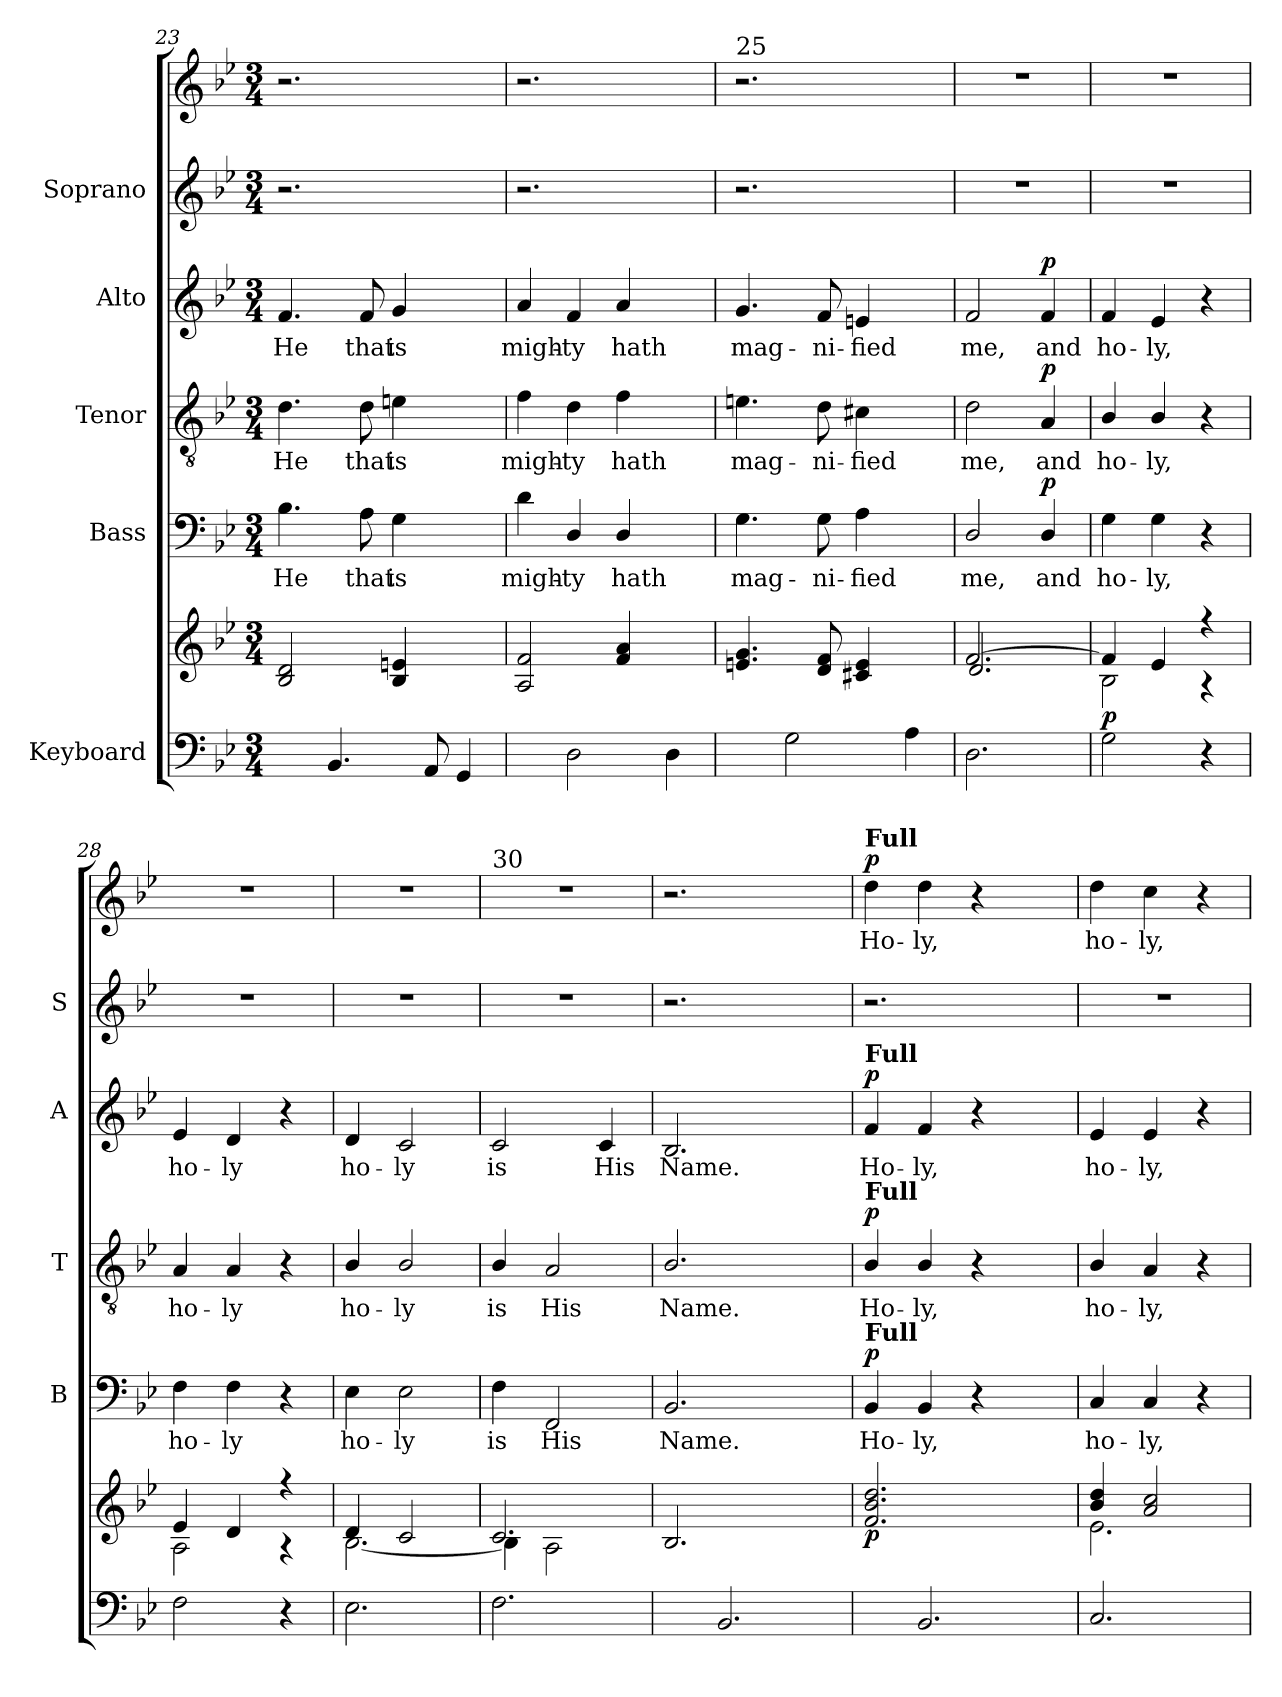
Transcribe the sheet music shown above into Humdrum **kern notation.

**kern	**kern	**dynam	**kern	**text	**dynam	**kern	**text	**dynam	**kern	**text	**dynam	**kern	**kern	**text	**dynam
*part5	*part5	*part5	*part4	*part4	*part4	*part3	*part3	*part3	*part2	*part2	*part2	*part1	*part1	*part1	*part1
*staff7	*staff6	*staff6/7	*staff5	*staff5	*staff5	*staff4	*staff4	*staff4	*staff3	*staff3	*staff3	*staff2	*staff1	*staff1	*staff1/2
*I"Keyboard	*	*	*I"Bass	*	*	*I"Tenor	*	*	*I"Alto	*	*	*I"Soprano	*	*	*
*	*	*	*I'B	*	*	*I'T	*	*	*I'A	*	*	*I'S	*	*	*
*clefF4	*clefG2	*	*clefF4	*	*	*clefGv2	*	*	*clefG2	*	*	*clefG2	*clefG2	*	*
*k[b-e-]	*k[b-e-]	*	*k[b-e-]	*	*	*k[b-e-]	*	*	*k[b-e-]	*	*	*k[b-e-]	*k[b-e-]	*	*
*B-:	*B-:	*	*B-:	*	*	*B-:	*	*	*B-:	*	*	*B-:	*B-:	*	*
*M3/4	*M3/4	*	*M3/4	*	*	*M3/4	*	*	*M3/4	*	*	*M3/4	*M3/4	*	*
=23	=23	=23	=23	=23	=23	=23	=23	=23	=23	=23	=23	=23	=23	=23	=23
*	*^	*	*	*	*	*	*	*	*	*	*	*	*	*	*
!	!	!LO:N:vis=1	!	!	!LO:LY:b	!	!	!LO:LY:b	!	!	!LO:LY:b	!	!	!	!	!
4ryy	2B-/ 2d/	2.ryy	.	4.B-\	He	.	4.d\	He	.	4.f/	He	.	2.r	2.r	.	.
4.BB-/	.	.	.	.	.	.	.	.	.	.	.	.	.	.	.	.
!	!	!	!	!	!LO:LY:b	!	!	!LO:LY:b	!	!	!LO:LY:b	!	!	!	!	!
.	.	.	.	8A\	that	.	8d\	that	.	8f/	that	.	.	.	.	.
!	!	!	!	!	!LO:LY:b	!	!	!LO:LY:b	!	!	!LO:LY:b	!	!	!	!	!
.	4B-/ 4en/	.	.	4G\	is	.	4en\	is	.	4g/	is	.	.	.	.	.
8AA/	.	.	.	.	.	.	.	.	.	.	.	.	.	.	.	.
4GG/	4ryy	4ryy	.	4ryy	.	.	4ryy	.	.	4ryy	.	.	4ryy	4ryy	.	.
=24	=24	=24	=24	=24	=24	=24	=24	=24	=24	=24	=24	=24	=24	=24	=24	=24
!	!	!LO:N:vis=1	!	!	!LO:LY:b	!	!	!LO:LY:b	!	!	!LO:LY:b	!	!	!	!	!
4ryy	2A/ 2f/	2.ryy	.	4d\	migh-	.	4f\	migh-	.	4a/	migh-	.	2.r	2.r	.	.
!	!	!	!	!	!LO:LY:b	!	!	!LO:LY:b	!	!	!LO:LY:b	!	!	!	!	!
2D\	.	.	.	4D/	-ty	.	4d\	-ty	.	4f/	-ty	.	.	.	.	.
!	!	!	!	!	!LO:LY:b	!	!	!LO:LY:b	!	!	!LO:LY:b	!	!	!	!	!
.	4f/ 4a/	.	.	4D/	hath	.	4f\	hath	.	4a/	hath	.	.	.	.	.
4D\	4ryy	4ryy	.	4ryy	.	.	4ryy	.	.	4ryy	.	.	4ryy	4ryy	.	.
=25	=25	=25	=25	=25	=25	=25	=25	=25	=25	=25	=25	=25	=25	=25	=25	=25
!	!	!	!	!	!	!	!	!	!	!	!	!	!	!LO:TX:a:t=25	!	!
!	!	!LO:N:vis=1	!	!	!LO:LY:b	!	!	!LO:LY:b	!	!	!LO:LY:b	!	!	!	!	!
4ryy	4.en/ 4.g/	2.ryy	.	4.G\	mag-	.	4.en\	mag-	.	4.g/	mag-	.	2.r	2.r	.	.
2G\	.	.	.	.	.	.	.	.	.	.	.	.	.	.	.	.
!	!	!	!	!	!LO:LY:b	!	!	!LO:LY:b	!	!	!LO:LY:b	!	!	!	!	!
.	8d/ 8f/	.	.	8G\	-ni-	.	8d\	-ni-	.	8f/	-ni-	.	.	.	.	.
!	!	!	!	!	!LO:LY:b	!	!	!LO:LY:b	!	!	!LO:LY:b	!	!	!	!	!
.	4c#X/ 4e/	.	.	4A\	-fied	.	4c#X\	-fied	.	4en/	-fied	.	.	.	.	.
4A\	4ryy	4ryy	.	4ryy	.	.	4ryy	.	.	4ryy	.	.	4ryy	4ryy	.	.
=26	=26	=26	=26	=26	=26	=26	=26	=26	=26	=26	=26	=26	=26	=26	=26	=26
!	!	!	!	!	!LO:LY:b	!	!	!LO:LY:b	!	!	!LO:LY:b	!	!	!	!	!
2.D\	[>2.f/	2.d/	.	2D/	me,	.	2d\	me,	.	2f/	me,	.	2.r	2.r	.	.
!	!	!	!	!	!LO:LY:b	!LO:DY:b	!	!LO:LY:b	!LO:DY:b	!	!LO:LY:b	!LO:DY:b	!	!	!	!
.	.	.	.	4D/	and	p	4A/	and	p	4f/	and	p	.	.	.	.
=27	=27	=27	=27	=27	=27	=27	=27	=27	=27	=27	=27	=27	=27	=27	=27	=27
!	!	!	!LO:DY:b	!	!LO:LY:b	!	!	!LO:LY:b	!	!	!LO:LY:b	!	!	!	!	!
2G\	4f/]	2B-\	p	4G\	ho-	.	4B-/	ho-	.	4f/	ho-	.	2.r	2.r	.	.
!	!	!	!	!	!LO:LY:b	!	!	!LO:LY:b	!	!	!LO:LY:b	!	!	!	!	!
.	4e-i/	.	.	4G\	-ly,	.	4B-/	-ly,	.	4e-i/	-ly,	.	.	.	.	.
4r	4r	4r	.	4r	.	.	4r	.	.	4r	.	.	.	.	.	.
=28	=28	=28	=28	=28	=28	=28	=28	=28	=28	=28	=28	=28	=28	=28	=28	=28
!	!	!	!	!	!LO:LY:b	!	!	!LO:LY:b	!	!	!LO:LY:b	!	!	!	!	!
2F\	4e-/	2A\	.	4F\	ho-	.	4A/	ho-	.	4e-/	ho-	.	2.r	2.r	.	.
!	!	!	!	!	!LO:LY:b	!	!	!LO:LY:b	!	!	!LO:LY:b	!	!	!	!	!
.	4d/	.	.	4F\	-ly	.	4A/	-ly	.	4d/	-ly	.	.	.	.	.
4r	4r	4r	.	4r	.	.	4r	.	.	4r	.	.	.	.	.	.
=29	=29	=29	=29	=29	=29	=29	=29	=29	=29	=29	=29	=29	=29	=29	=29	=29
!	!	!	!	!	!LO:LY:b	!	!	!LO:LY:b	!	!	!LO:LY:b	!	!	!	!	!
2.E-\	4d/	[<2.B-\	.	4E-\	ho-	.	4B-/	ho-	.	4d/	ho-	.	2.r	2.r	.	.
!	!	!	!	!	!LO:LY:b	!	!	!LO:LY:b	!	!	!LO:LY:b	!	!	!	!	!
.	2c/	.	.	2E-\	-ly	.	2B-/	-ly	.	2c/	-ly	.	.	.	.	.
=30	=30	=30	=30	=30	=30	=30	=30	=30	=30	=30	=30	=30	=30	=30	=30	=30
!	!	!	!	!	!	!	!	!	!	!	!	!	!	!LO:TX:a:t=30	!	!
!	!	!	!	!	!LO:LY:b	!	!	!LO:LY:b	!	!	!LO:LY:b	!	!	!	!	!
2.F\	2.c/	4B-\]	.	4F\	is	.	4B-/	is	.	2c/	is	.	2.r	2.r	.	.
!	!	!	!	!	!LO:LY:b	!	!	!LO:LY:b	!	!	!	!	!	!	!	!
.	.	2A\	.	2FF/	His	.	2A/	His	.	.	.	.	.	.	.	.
!	!	!	!	!	!	!	!	!	!	!	!LO:LY:b	!	!	!	!	!
.	.	.	.	.	.	.	.	.	.	4c/	His	.	.	.	.	.
=31	=31	=31	=31	=31	=31	=31	=31	=31	=31	=31	=31	=31	=31	=31	=31	=31
!	!	!LO:N:vis=1	!	!	!LO:LY:b	!	!	!LO:LY:b	!	!	!LO:LY:b	!	!	!	!	!
4ryy	2.B-/	2.ryy	.	2.BB-/	Name.	.	2.B-/	Name.	.	2.B-/	Name.	.	2.r	2.r	.	.
2.BB-/	.	.	.	.	.	.	.	.	.	.	.	.	.	.	.	.
.	4ryy	4ryy	.	4ryy	.	.	4ryy	.	.	4ryy	.	.	4ryy	4ryy	.	.
=32	=32	=32	=32	=32	=32	=32	=32	=32	=32	=32	=32	=32	=32	=32	=32	=32
!	!	!	!	!	!	!	!	!	!	!	!	!	!	!LO:TX:a:B:t=Full	!	!
!	!	!	!	!	!	!	!	!	!	!LO:TX:a:B:t=Full	!	!	!	!	!	!
!	!	!	!	!	!	!	!LO:TX:a:B:t=Full	!	!	!	!	!	!	!	!	!
!	!	!	!	!LO:TX:a:B:t=Full	!	!	!	!	!	!	!	!	!	!	!	!
!	!	!LO:N:vis=1	!LO:DY:b	!	!LO:LY:b	!LO:DY:b	!	!LO:LY:b	!LO:DY:b	!	!LO:LY:b	!LO:DY:b	!	!	!LO:LY:b	!LO:DY:b
4ryy	2.f/ 2.b-/ 2.dd/	2.ryy	p	4BB-/	Ho-	p	4B-/	Ho-	p	4f/	Ho-	p	2.r	4dd\	Ho-	p
!	!	!	!	!	!LO:LY:b	!	!	!LO:LY:b	!	!	!LO:LY:b	!	!	!	!LO:LY:b	!
2.BB-/	.	.	.	4BB-/	-ly,	.	4B-/	-ly,	.	4f/	-ly,	.	.	4dd\	-ly,	.
.	.	.	.	4r	.	.	4r	.	.	4r	.	.	.	4r	.	.
.	4ryy	4ryy	.	4ryy	.	.	4ryy	.	.	4ryy	.	.	4ryy	4ryy	.	.
!!LO:LB:g=z
=33	=33	=33	=33	=33	=33	=33	=33	=33	=33	=33	=33	=33	=33	=33	=33	=33
!	!	!	!	!	!LO:LY:b	!	!	!LO:LY:b	!	!	!LO:LY:b	!	!	!	!LO:LY:b	!
2.C/	4b-/ 4dd/	2.e-\	.	4C/	ho-	.	4B-/	ho-	.	4e-/	ho-	.	2.r	4dd\	ho-	.
!	!	!	!	!	!LO:LY:b	!	!	!LO:LY:b	!	!	!LO:LY:b	!	!	!	!LO:LY:b	!
.	2a/ 2cc/	.	.	4C/	-ly,	.	4A/	-ly,	.	4e-/	-ly,	.	.	4cc\	-ly,	.
.	.	.	.	4r	.	.	4r	.	.	4r	.	.	.	4r	.	.
*	*v	*v	*	*	*	*	*	*	*	*	*	*	*	*	*	*
=	=	=	=	=	=	=	=	=	=	=	=	=	=	=	=
*-	*-	*-	*-	*-	*-	*-	*-	*-	*-	*-	*-	*-	*-	*-	*-
